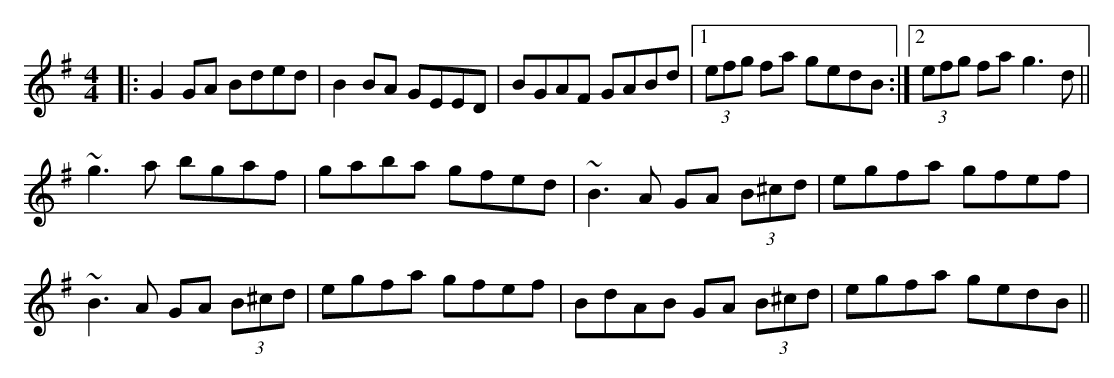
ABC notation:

X:1
M:4/4
K:G
|:G2GA Bded|B2BA GEED|BGAF GABd|1 (3efg fa gedB:|2 (3efg fa g3d||
~g3a bgaf|gaba gfed|~B3A GA (3B^cd|egfa gfef|
~B3A GA (3B^cd|egfa gfef|BdAB GA (3B^cd|egfa gedB||
